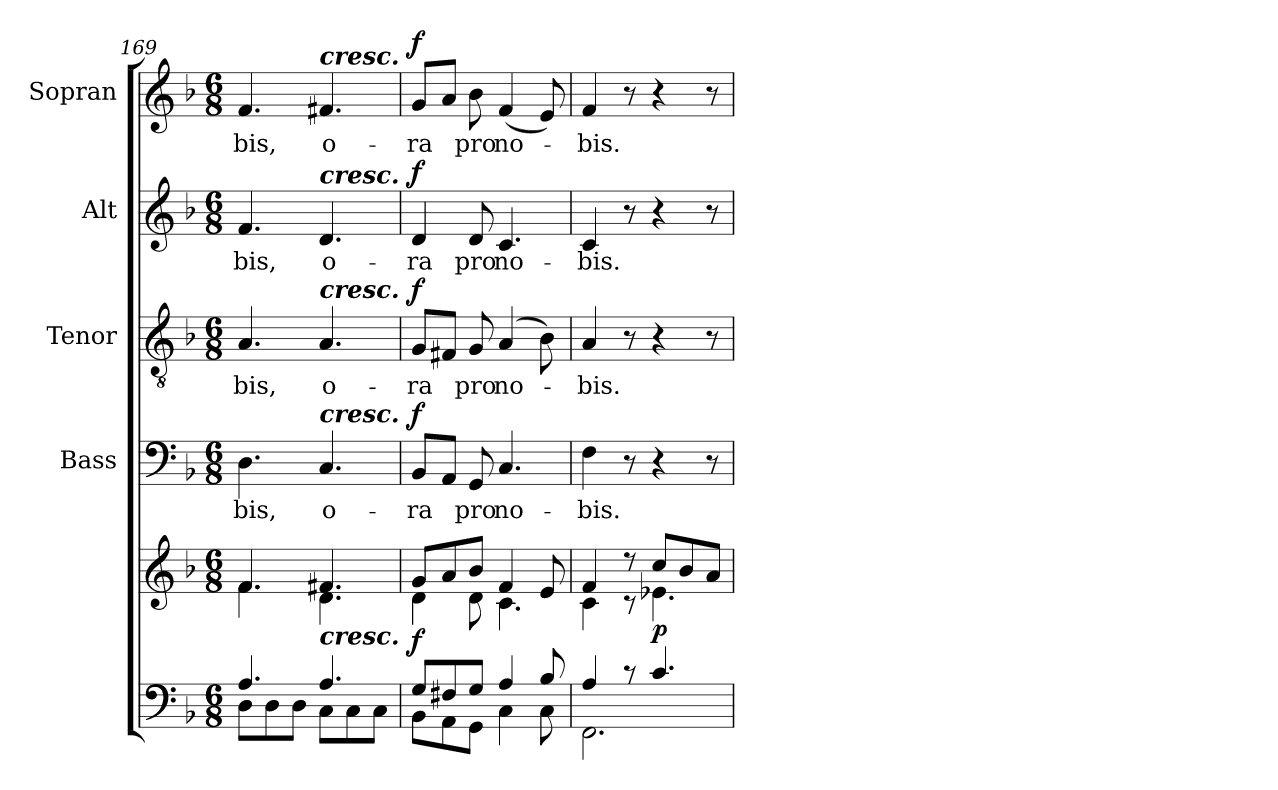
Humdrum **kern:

**kern	**kern	**dynam	**kern	**text	**dynam	**kern	**text	**dynam	**kern	**text	**dynam	**kern	**text	**dynam
*part5	*part5	*part5	*part4	*part4	*part4	*part3	*part3	*part3	*part2	*part2	*part2	*part1	*part1	*part1
*staff6	*staff5	*staff5/6	*staff4	*staff4	*staff4	*staff3	*staff3	*staff3	*staff2	*staff2	*staff2	*staff1	*staff1	*staff1
*	*	*	*I"Bass	*	*	*I"Tenor	*	*	*I"Alt	*	*	*I"Sopran	*	*
*	*	*	*I'B.	*	*	*I'T.	*	*	*I'A.	*	*	*I'S.	*	*
*clefF4	*clefG2	*	*clefF4	*	*	*clefGv2	*	*	*clefG2	*	*	*clefG2	*	*
*k[b-]	*k[b-]	*	*k[b-]	*	*	*k[b-]	*	*	*k[b-]	*	*	*k[b-]	*	*
*F:	*F:	*	*F:	*	*	*F:	*	*	*F:	*	*	*F:	*	*
*M6/8	*M6/8	*	*M6/8	*	*	*M6/8	*	*	*M6/8	*	*	*M6/8	*	*
=169	=169	=169	=169	=169	=169	=169	=169	=169	=169	=169	=169	=169	=169	=169
*^	*^	*	*	*	*	*	*	*	*	*	*	*	*	*
!	!	!	!	!	!	!LO:LY:b	!	!	!LO:LY:b	!	!	!LO:LY:b	!	!	!LO:LY:b	!
4.A/	8D\L	4.f/	4.f\	.	4.D\	-bis,	.	4.A/	-bis,	.	4.f/	-bis,	.	4.f/	-bis,	.
.	8D\	.	.	.	.	.	.	.	.	.	.	.	.	.	.	.
.	8D\J	.	.	.	.	.	.	.	.	.	.	.	.	.	.	.
!	!	!	!	!	!	!	!	!	!	!	!	!	!	!LO:TX:a:Bi:t=cresc.	!	!
!	!	!	!	!	!	!	!	!	!	!	!LO:TX:a:Bi:t=cresc.	!	!	!	!	!
!	!	!	!	!	!	!	!	!LO:TX:a:Bi:t=cresc.	!	!	!	!	!	!	!	!
!	!	!	!	!	!LO:TX:a:Bi:t=cresc.	!	!	!	!	!	!	!	!	!	!	!
!	!	!LO:TX:b:Bi:t=cresc.	!	!	!	!	!	!	!	!	!	!	!	!	!	!
!	!	!	!	!	!	!LO:LY:b	!	!	!LO:LY:b	!	!	!LO:LY:b	!	!	!LO:LY:b	!
4.A/	8C\L	4.f#X/	4.d\	.	4.C/	o-	.	4.A/	o-	.	4.d/	o-	.	4.f#X/	o-	.
.	8C\	.	.	.	.	.	.	.	.	.	.	.	.	.	.	.
.	8C\J	.	.	.	.	.	.	.	.	.	.	.	.	.	.	.
=170	=170	=170	=170	=170	=170	=170	=170	=170	=170	=170	=170	=170	=170	=170	=170	=170
!	!	!	!	!LO:DY:b	!	!LO:LY:b	!LO:DY:a	!	!LO:LY:b	!LO:DY:a	!	!LO:LY:b	!LO:DY:a	!	!LO:LY:b	!LO:DY:a
8G/L	8BB-\L	8g/L	4d\	f	8BB-/L	-ra	f	8G/L	-ra	f	4d/	-ra	f	8g/L	-ra	f
8F#X/	8AA\	8a/	.	.	8AA/J	.	.	8F#X/J	.	.	.	.	.	8a/J	.	.
!	!	!	!	!	!	!LO:LY:b	!	!	!LO:LY:b	!	!	!LO:LY:b	!	!	!LO:LY:b	!
8G/J	8GG\J	8b-/J	8d\	.	8GG/	pro	.	8G/	pro	.	8d/	pro	.	8b-\	pro	.
!	!	!	!	!	!	!LO:LY:b	!	!	!LO:LY:b	!	!	!LO:LY:b	!	!	!LO:LY:b	!
4A/	4C\	4f/	4.c\	.	4.C/	no-	.	(4A/	no-	.	4.c/	no-	.	(<4f/	no-	.
8B-/	8C\	8e/	.	.	.	.	.	8B-\)	.	.	.	.	.	8e/)	.	.
=171	=171	=171	=171	=171	=171	=171	=171	=171	=171	=171	=171	=171	=171	=171	=171	=171
!	!	!	!	!	!	!LO:LY:b	!	!	!LO:LY:b	!	!	!LO:LY:b	!	!	!LO:LY:b	!
4A/	2.FF\	4f/	4c\	.	4F\	-bis.	.	4A/	-bis.	.	4c/	-bis.	.	4f/	-bis.	.
8rc	.	8r	8r	.	8r	.	.	8r	.	.	8r	.	.	8r	.	.
!	!	!	!	!LO:DY:b	!	!	!	!	!	!	!	!	!	!	!	!
4.c/	.	8cc/L	4.e-X\	p	4r	.	.	4r	.	.	4r	.	.	4r	.	.
.	.	8b-/	.	.	.	.	.	.	.	.	.	.	.	.	.	.
.	.	8a/J	.	.	8r	.	.	8r	.	.	8r	.	.	8r	.	.
*v	*v	*	*	*	*	*	*	*	*	*	*	*	*	*	*	*
*	*v	*v	*	*	*	*	*	*	*	*	*	*	*	*	*
=	=	=	=	=	=	=	=	=	=	=	=	=	=	=
*-	*-	*-	*-	*-	*-	*-	*-	*-	*-	*-	*-	*-	*-	*-
